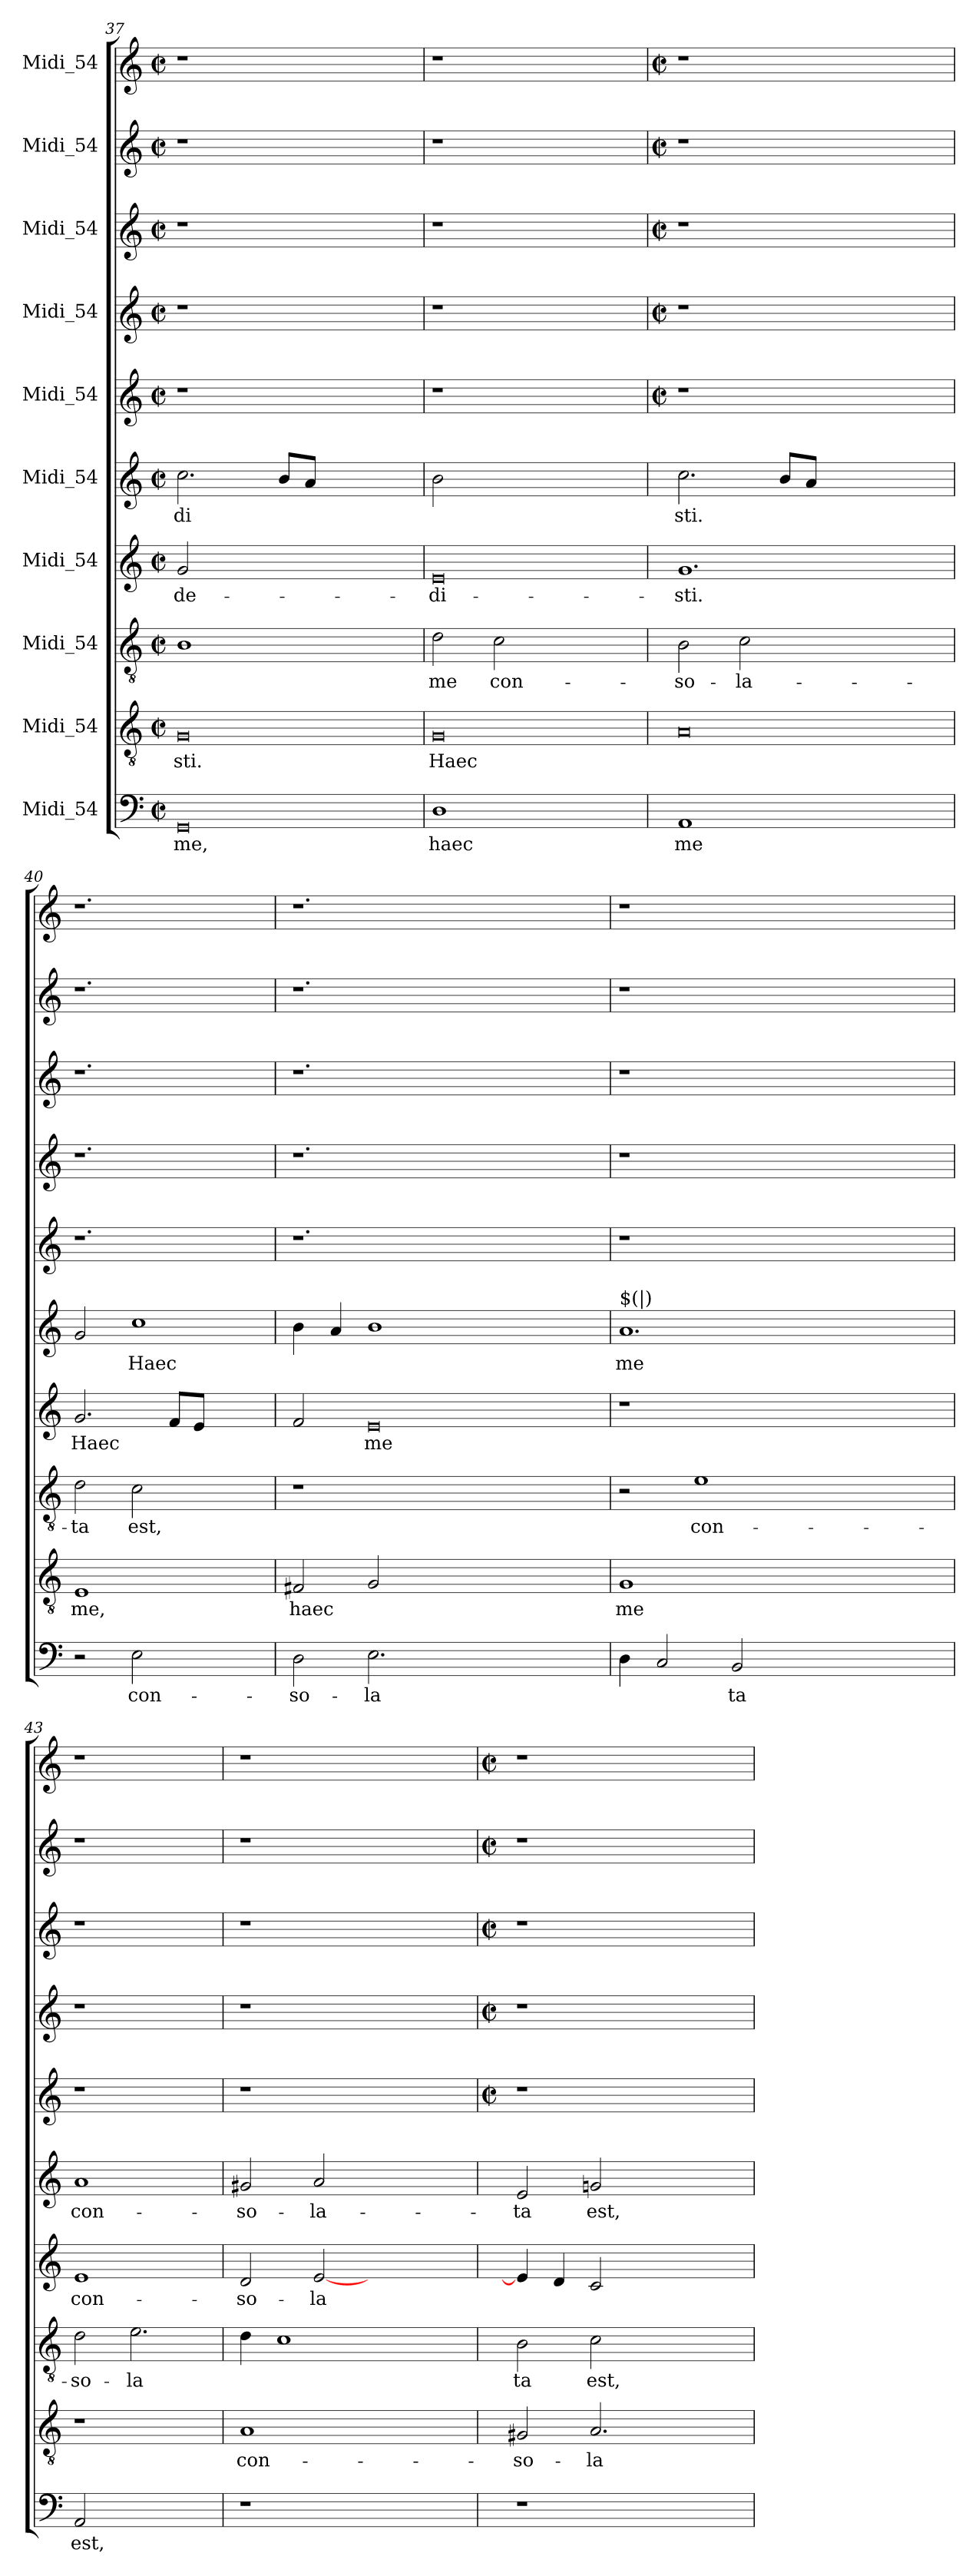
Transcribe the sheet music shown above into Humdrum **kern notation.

**kern	**text	**kern	**text	**kern	**text	**kern	**text	**kern	**text	**kern	**kern	**kern	**kern	**kern
*part10	*part10	*part9	*part9	*part8	*part8	*part7	*part7	*part6	*part6	*part5	*part4	*part3	*part2	*part1
*staff10	*staff10	*staff9	*staff9	*staff8	*staff8	*staff7	*staff7	*staff6	*staff6	*staff5	*staff4	*staff3	*staff2	*staff1
*I"Midi_54	*	*I"Midi_54	*	*I"Midi_54	*	*I"Midi_54	*	*I"Midi_54	*	*I"Midi_54	*I"Midi_54	*I"Midi_54	*I"Midi_54	*I"Midi_54
!!LO:PB:g=z
*clefF4	*	*clefGv2	*	*clefGv2	*	*clefG2	*	*clefG2	*	*clefG2	*clefG2	*clefG2	*clefG2	*clefG2
*k[]	*	*k[]	*	*k[]	*	*k[]	*	*k[]	*	*k[]	*k[]	*k[]	*k[]	*k[]
*M2/2	*	*M2/2	*	*M2/2	*	*M2/2	*	*M2/2	*	*M2/2	*M2/2	*M2/2	*M2/2	*M2/2
*met(c|)	*	*met(c|)	*	*met(c|)	*	*met(c|)	*	*met(c|)	*	*met(c|)	*met(c|)	*met(c|)	*met(c|)	*met(c|)
=37	=37	=37	=37	=37	=37	=37	=37	=37	=37	=37	=37	=37	=37	=37
!	!LO:LY:b	!	!LO:LY:b	!	!	!	!LO:LY:b	!	!LO:LY:b	!	!	!	!	!
0GG	me,	0G	-sti.	1B	.	2g/	de-	2.cc\	-di	1r	1r	1r	1r	1r
.	.	.	.	.	.	1.ryy	.	.	.	.	.	.	.	.
.	.	.	.	.	.	.	.	8b/L	.	.	.	.	.	.
.	.	.	.	.	.	.	.	8a/J	.	.	.	.	.	.
.	.	.	.	1ryy	.	.	.	1ryy	.	1ryy	1ryy	1ryy	1ryy	1ryy
!!LO:PB:g=z
=38	=38	=38	=38	=38	=38	=38	=38	=38	=38	=38	=38	=38	=38	=38
!	!LO:LY:b	!	!LO:LY:b	!	!LO:LY:b	!	!LO:LY:b	!	!	!	!	!	!	!
1D	haec	0G	Haec	2d\	me	0e	-di-	2b\	.	1r	1r	1r	1r	1r
!	!	!	!	!	!LO:LY:b	!	!	!	!	!	!	!	!	!
.	.	.	.	2c\	con-	.	.	1.ryy	.	.	.	.	.	.
1ryy	.	.	.	1ryy	.	.	.	.	.	1ryy	1ryy	1ryy	1ryy	1ryy
!!LO:PB:g=z
=39	=39	=39	=39	=39	=39	=39	=39	=39	=39	=39	=39	=39	=39	=39
*	*	*	*	*	*	*	*	*	*	*M2/2	*M2/2	*M2/2	*M2/2	*M2/2
*	*	*	*	*	*	*	*	*	*	*met(c|)	*met(c|)	*met(c|)	*met(c|)	*met(c|)
!	!LO:LY:b	!	!	!	!LO:LY:b	!	!LO:LY:b	!	!LO:LY:b	!	!	!	!	!
1AA	me	0A	.	2B\	-so-	1.g	-sti.	2.cc\	sti.	1r	1r	1r	1r	1r
!	!	!	!	!	!LO:LY:b	!	!	!	!	!	!	!	!	!
.	.	.	.	2c\	-la-	.	.	.	.	.	.	.	.	.
.	.	.	.	.	.	.	.	8b/L	.	.	.	.	.	.
.	.	.	.	.	.	.	.	8a/J	.	.	.	.	.	.
1ryy	.	.	.	1ryy	.	.	.	1ryy	.	1ryy	1ryy	1ryy	1ryy	1ryy
.	.	.	.	.	.	2ryy	.	.	.	.	.	.	.	.
=40	=40	=40	=40	=40	=40	=40	=40	=40	=40	=40	=40	=40	=40	=40
!	!	!	!LO:LY:b	!	!LO:LY:b	!	!LO:LY:b	!	!	!	!	!	!	!
2r	.	1E	me,	2d\	-ta	2.g/	Haec	2g/	.	1.r	1.r	1.r	1.r	1.r
!	!LO:LY:b	!	!	!	!LO:LY:b	!	!	!	!LO:LY:b	!	!	!	!	!
2E\	con-	.	.	2c\	est,	.	.	1cc	Haec	.	.	.	.	.
.	.	.	.	.	.	8f/L	.	.	.	.	.	.	.	.
.	.	.	.	.	.	8e/J	.	.	.	.	.	.	.	.
2ryy	.	2ryy	.	2ryy	.	2ryy	.	.	.	.	.	.	.	.
!!LO:PB:g=z
=41	=41	=41	=41	=41	=41	=41	=41	=41	=41	=41	=41	=41	=41	=41
!	!LO:LY:b	!	!LO:LY:b	!	!	!	!	!	!	!	!	!	!	!
2D\	-so-	2F#X/	haec	1r	.	2f/	.	4b\	.	1.r	1.r	1.r	1.r	1.r
.	.	.	.	.	.	.	.	4a/	.	.	.	.	.	.
!	!LO:LY:b	!	!	!	!	!	!LO:LY:b	!	!	!	!	!	!	!
2.E\	-la-	2G/	.	.	.	0e	me	1b	.	.	.	.	.	.
.	.	1.ryy	.	1.ryy	.	.	.	.	.	.	.	.	.	.
1ryy	.	.	.	.	.	.	.	.	.	.	.	.	.	.
.	.	.	.	.	.	.	.	1ryy	.	1ryy	1ryy	1ryy	1ryy	1ryy
4ryy	.	.	.	.	.	.	.	.	.	.	.	.	.	.
=42	=42	=42	=42	=42	=42	=42	=42	=42	=42	=42	=42	=42	=42	=42
!	!	!	!	!	!	!	!	!LO:TX:a:t=$(|)	!	!	!	!	!	!
!	!	!	!LO:LY:b	!	!	!	!	!	!LO:LY:b	!	!	!	!	!
4D\	.	1G	me	2r	.	1r	.	1.a	me	1r	1r	1r	1r	1r
!	!LO:LY:b	!	!	!	!	!	!	!	!	!	!	!	!	!
2C/	--	.	.	.	.	.	.	.	.	.	.	.	.	.
!	!	!	!	!	!LO:LY:b	!	!	!	!	!	!	!	!	!
.	.	.	.	1e	con-	.	.	.	.	.	.	.	.	.
!	!LO:LY:b	!	!	!	!	!	!	!	!	!	!	!	!	!
2BB/	ta	.	.	.	.	.	.	.	.	.	.	.	.	.
.	.	1.ryy	.	.	.	1.ryy	.	.	.	1.ryy	1.ryy	1.ryy	1.ryy	1.ryy
1ryy	.	.	.	.	.	.	.	.	.	.	.	.	.	.
.	.	.	.	1ryy	.	.	.	1ryy	.	.	.	.	.	.
4ryy	.	.	.	.	.	.	.	.	.	.	.	.	.	.
=43	=43	=43	=43	=43	=43	=43	=43	=43	=43	=43	=43	=43	=43	=43
!	!LO:LY:b	!	!	!	!LO:LY:b	!	!LO:LY:b	!	!LO:LY:b	!	!	!	!	!
2AA/	est,	1r	.	2d\	-so-	1e	con-	1a	con-	1r	1r	1r	1r	1r
!	!	!	!	!	!LO:LY:b	!	!	!	!	!	!	!	!	!
2.ryy	.	.	.	2.e\	-la-	.	.	.	.	.	.	.	.	.
.	.	4ryy	.	.	.	4ryy	.	4ryy	.	4ryy	4ryy	4ryy	4ryy	4ryy
!!LO:PB:g=z
=44	=44	=44	=44	=44	=44	=44	=44	=44	=44	=44	=44	=44	=44	=44
!	!	!	!LO:LY:b	!	!	!	!LO:LY:b	!	!LO:LY:b	!	!	!	!	!
1r	.	1A	con-	4d\	.	2d/	-so-	2g#X/	-so-	1r	1r	1r	1r	1r
!	!	!	!	!	!LO:LY:b	!	!	!	!	!	!	!	!	!
.	.	.	.	1c	---	.	.	.	.	.	.	.	.	.
!	!	!	!	!	!	!	!LO:LY:b	!	!LO:LY:b	!	!	!	!	!
.	.	.	.	.	.	[2e/	-la-	2a/	-la-	.	.	.	.	.
1ryy	.	1ryy	.	.	.	1ryy	.	1ryy	.	1ryy	1ryy	1ryy	1ryy	1ryy
.	.	.	.	2.ryy	.	.	.	.	.	.	.	.	.	.
!!LO:PB:g=z
=45	=45	=45	=45	=45	=45	=45	=45	=45	=45	=45	=45	=45	=45	=45
*	*	*	*	*	*	*	*	*	*	*M2/2	*M2/2	*M2/2	*M2/2	*M2/2
*	*	*	*	*	*	*	*	*	*	*met(c|)	*met(c|)	*met(c|)	*met(c|)	*met(c|)
!	!	!	!LO:LY:b	!	!LO:LY:b	!	!LO:LY:b	!	!LO:LY:b	!	!	!	!	!
1r	.	2G#X/	-so-	2B\	-ta	4e/]	--	2e/	-ta	1r	1r	1r	1r	1r
.	.	.	.	.	.	4d/	.	.	.	.	.	.	.	.
!	!	!	!LO:LY:b	!	!LO:LY:b	!	!	!	!LO:LY:b	!	!	!	!	!
.	.	2.A/	-la-	2c\	est,	2c/	.	2gni/	est,	.	.	.	.	.
1ryy	.	.	.	1ryy	.	1ryy	.	1ryy	.	1ryy	1ryy	1ryy	1ryy	1ryy
.	.	2.ryy	.	.	.	.	.	.	.	.	.	.	.	.
=	=	=	=	=	=	=	=	=	=	=	=	=	=	=
*-	*-	*-	*-	*-	*-	*-	*-	*-	*-	*-	*-	*-	*-	*-
